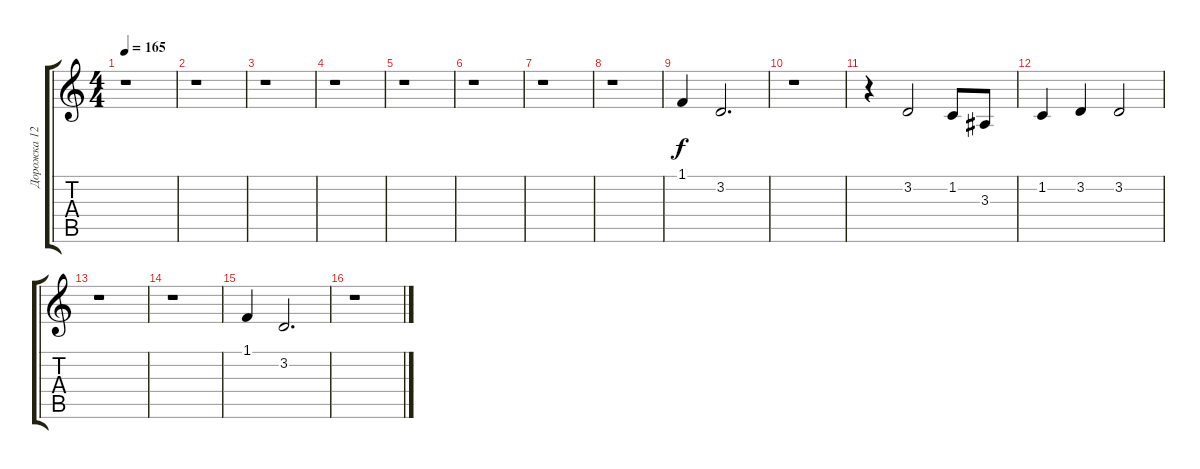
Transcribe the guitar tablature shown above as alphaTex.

\track ("Дорожка 12" "Дорожка 12") {instrument fx5brightness}
\staff {score tabs}
\tuning (E4 B3 G3 D3 A2 E2) {hide}
\ts (4 4)
\tempo 165
\clef g2
\ks c
r.1{dy f} |
r.1 |
r.1 |
r.1 |
r.1 |
r.1 |
r.1 |
r.1 |
1.1.4 3.2.2{d} |
r.1 |
r.4 3.2.2 1.2.8 3.3.8 |
1.2.4 3.2.4 3.2.2 |
r.1 |
r.1 |
1.1.4 3.2.2{d} |
r.1
